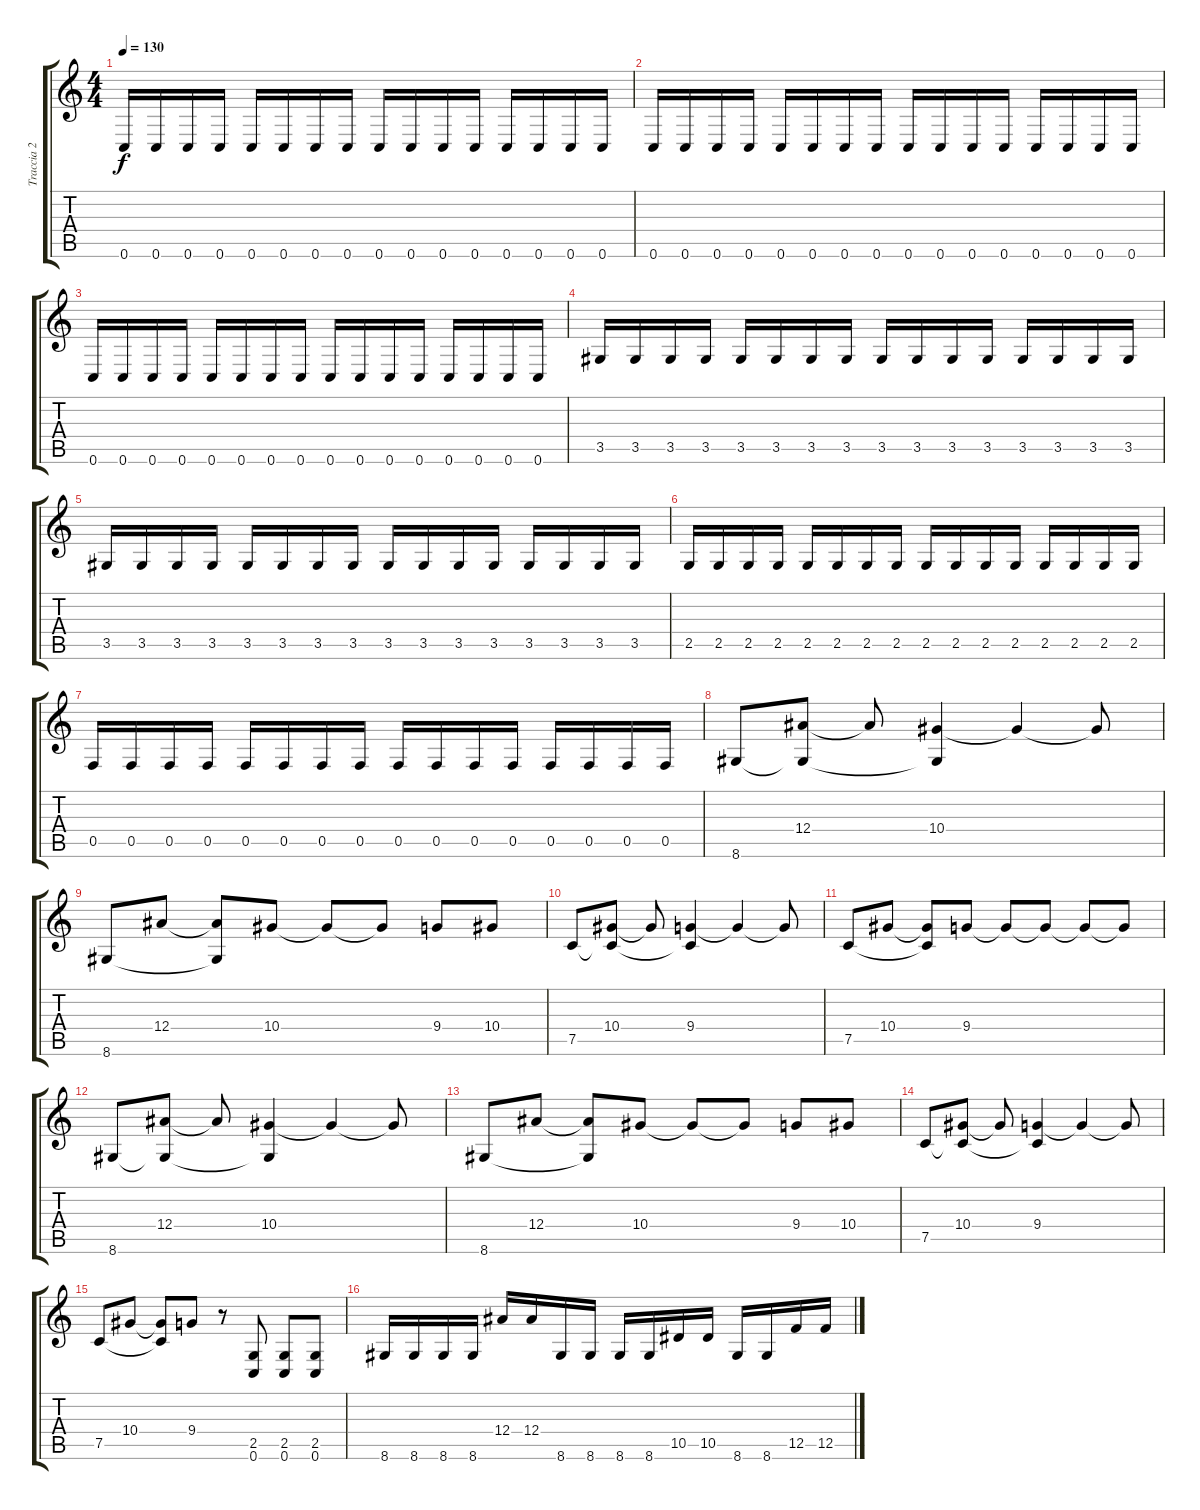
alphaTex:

\track ("Traccia 2" "Traccia 2") {instrument distortionguitar}
\staff {score tabs}
\tuning (C4 G3 Eb3 Bb2 F2 C2) {hide}
\ts (4 4)
\tempo 130
\clef g2
\ks c
0.6.16{dy f} 0.6.16 0.6.16 0.6.16 0.6.16 0.6.16 0.6.16 0.6.16 0.6.16 0.6.16 0.6.16 0.6.16 0.6.16 0.6.16 0.6.16 0.6.16 |
0.6.16 0.6.16 0.6.16 0.6.16 0.6.16 0.6.16 0.6.16 0.6.16 0.6.16 0.6.16 0.6.16 0.6.16 0.6.16 0.6.16 0.6.16 0.6.16 |
0.6.16 0.6.16 0.6.16 0.6.16 0.6.16 0.6.16 0.6.16 0.6.16 0.6.16 0.6.16 0.6.16 0.6.16 0.6.16 0.6.16 0.6.16 0.6.16 |
3.5.16 3.5.16 3.5.16 3.5.16 3.5.16 3.5.16 3.5.16 3.5.16 3.5.16 3.5.16 3.5.16 3.5.16 3.5.16 3.5.16 3.5.16 3.5.16 |
3.5.16 3.5.16 3.5.16 3.5.16 3.5.16 3.5.16 3.5.16 3.5.16 3.5.16 3.5.16 3.5.16 3.5.16 3.5.16 3.5.16 3.5.16 3.5.16 |
2.5.16 2.5.16 2.5.16 2.5.16 2.5.16 2.5.16 2.5.16 2.5.16 2.5.16 2.5.16 2.5.16 2.5.16 2.5.16 2.5.16 2.5.16 2.5.16 |
0.5.16 0.5.16 0.5.16 0.5.16 0.5.16 0.5.16 0.5.16 0.5.16 0.5.16 0.5.16 0.5.16 0.5.16 0.5.16 0.5.16 0.5.16 0.5.16 |
8.6.8 (12.4 8.6{t}).8 12.4{t}.8 (10.4 8.6{t}).4 10.4{t}.4 10.4{t}.8 |
8.6.8 12.4.8 (12.4{t} 8.6{t}).8 10.4.8 10.4{t}.8 10.4{t}.8 9.4.8 10.4.8 |
7.5.8 (10.4 7.5{t}).8 10.4{t}.8 (9.4 7.5{t}).4 9.4{t}.4 9.4{t}.8 |
7.5.8 10.4.8 (10.4{t} 7.5{t}).8 9.4.8 9.4{t}.8 9.4{t}.8 9.4{t}.8 9.4{t}.8 |
8.6.8 (12.4 8.6{t}).8 12.4{t}.8 (10.4 8.6{t}).4 10.4{t}.4 10.4{t}.8 |
8.6.8 12.4.8 (12.4{t} 8.6{t}).8 10.4.8 10.4{t}.8 10.4{t}.8 9.4.8 10.4.8 |
7.5.8 (10.4 7.5{t}).8 10.4{t}.8 (9.4 7.5{t}).4 9.4{t}.4 9.4{t}.8 |
7.5.8 10.4.8 (10.4{t} 7.5{t}).8 9.4.8 r.8 (2.5 0.6).8 (2.5 0.6).8 (2.5 0.6).8 |
8.6.16 8.6.16 8.6.16 8.6.16 12.4.16 12.4.16 8.6.16 8.6.16 8.6.16 8.6.16 10.5.16 10.5.16 8.6.16 8.6.16 12.5.16 12.5.16
